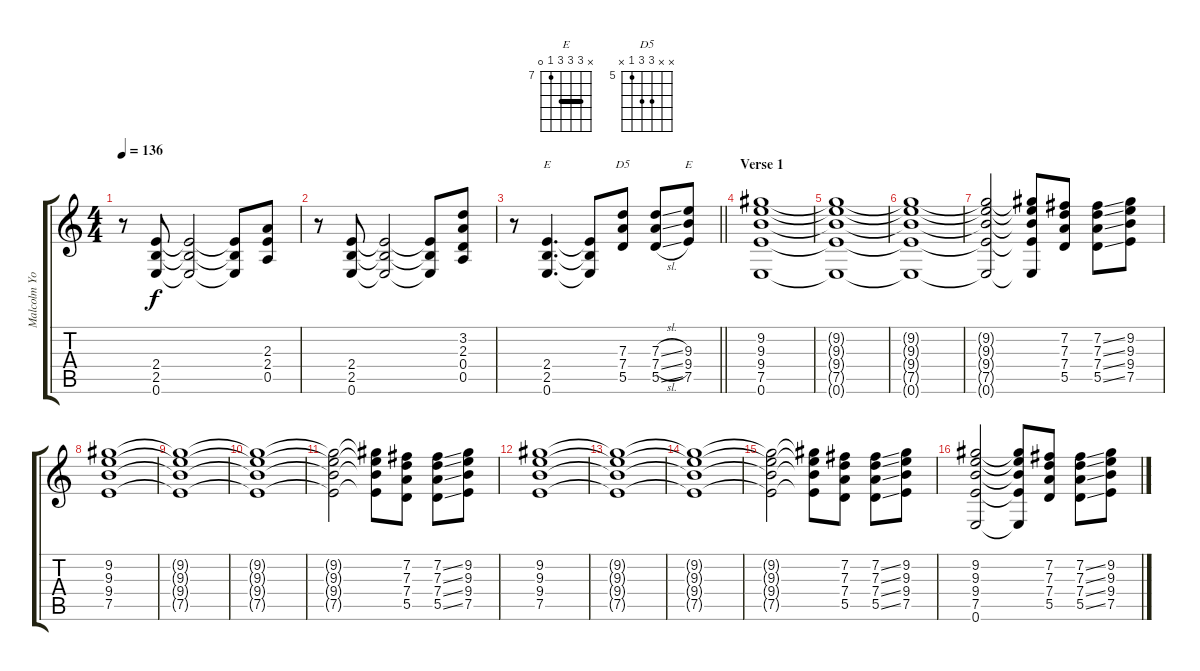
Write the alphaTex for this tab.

\track ("Malcolm Young" "Malcolm Yo") {instrument overdrivenguitar}
\staff {score tabs}
\tuning (E4 B3 G3 D3 A2 E2) {hide}
\chord ("E" x x 1 2 2 0)
\chord ("D5" x x 7 7 5 x) {firstfret 5}
\chord ("E" x 9 9 9 7 0) {firstfret 7 barre 9}
\ts (4 4)
\tempo 136
\clef g2
\ks c
r.8{dy f} (2.4 2.5 0.6).8 (2.4{t} 2.5{t} 0.6{t}).2 (2.4{t} 2.5{t} 0.6{t}).8 (2.3 2.4 0.5).8 |
r.8 (2.4 2.5 0.6).8 (2.4{t} 2.5{t} 0.6{t}).2 (2.4{t} 2.5{t} 0.6{t}).8 (3.2 2.3 0.4 0.5).8 |
\barLineRight lightlight
r.8 (2.4 2.5 0.6).4{d ch "E"} (2.4{t} 2.5{t} 0.6{t}).8 (7.3 7.4 5.5).8{ch "D5"} (7.3{sl} 7.4{sl} 5.5{sl}).8 (9.3 9.4 7.5).8{ch "E"} |
\section ("" "Verse 1")
(9.2 9.3 9.4 7.5 0.6).1 |
(9.2{t} 9.3{t} 9.4{t} 7.5{t} 0.6{t}).1 |
(9.2{t} 9.3{t} 9.4{t} 7.5{t} 0.6{t}).1 |
(9.2{t} 9.3{t} 9.4{t} 7.5{t} 0.6{t}).2 (9.2{t} 9.3{t} 9.4{t} 7.5{t} 0.6{t}).8 (7.2 7.3 7.4 5.5).8 (7.2{ss} 7.3{ss} 7.4{ss} 5.5{ss}).8 (9.2 9.3 9.4 7.5).8 |
(9.2 9.3 9.4 7.5).1 |
(9.2{t} 9.3{t} 9.4{t} 7.5{t}).1 |
(9.2{t} 9.3{t} 9.4{t} 7.5{t}).1 |
(9.2{t} 9.3{t} 9.4{t} 7.5{t}).2 (9.2{t} 9.3{t} 9.4{t} 7.5{t}).8 (7.2 7.3 7.4 5.5).8 (7.2{ss} 7.3{ss} 7.4{ss} 5.5{ss}).8 (9.2 9.3 9.4 7.5).8 |
(9.2 9.3 9.4 7.5).1 |
(9.2{t} 9.3{t} 9.4{t} 7.5{t}).1 |
(9.2{t} 9.3{t} 9.4{t} 7.5{t}).1 |
(9.2{t} 9.3{t} 9.4{t} 7.5{t}).2 (9.2{t} 9.3{t} 9.4{t} 7.5{t}).8 (7.2 7.3 7.4 5.5).8 (7.2{ss} 7.3{ss} 7.4{ss} 5.5{ss}).8 (9.2 9.3 9.4 7.5).8 |
(9.2 9.3 9.4 7.5 0.6).2 (9.2{t} 9.3{t} 9.4{t} 7.5{t} 0.6{t}).8 (7.2 7.3 7.4 5.5).8 (7.2{ss} 7.3{ss} 7.4{ss} 5.5{ss}).8 (9.2 9.3 9.4 7.5).8
